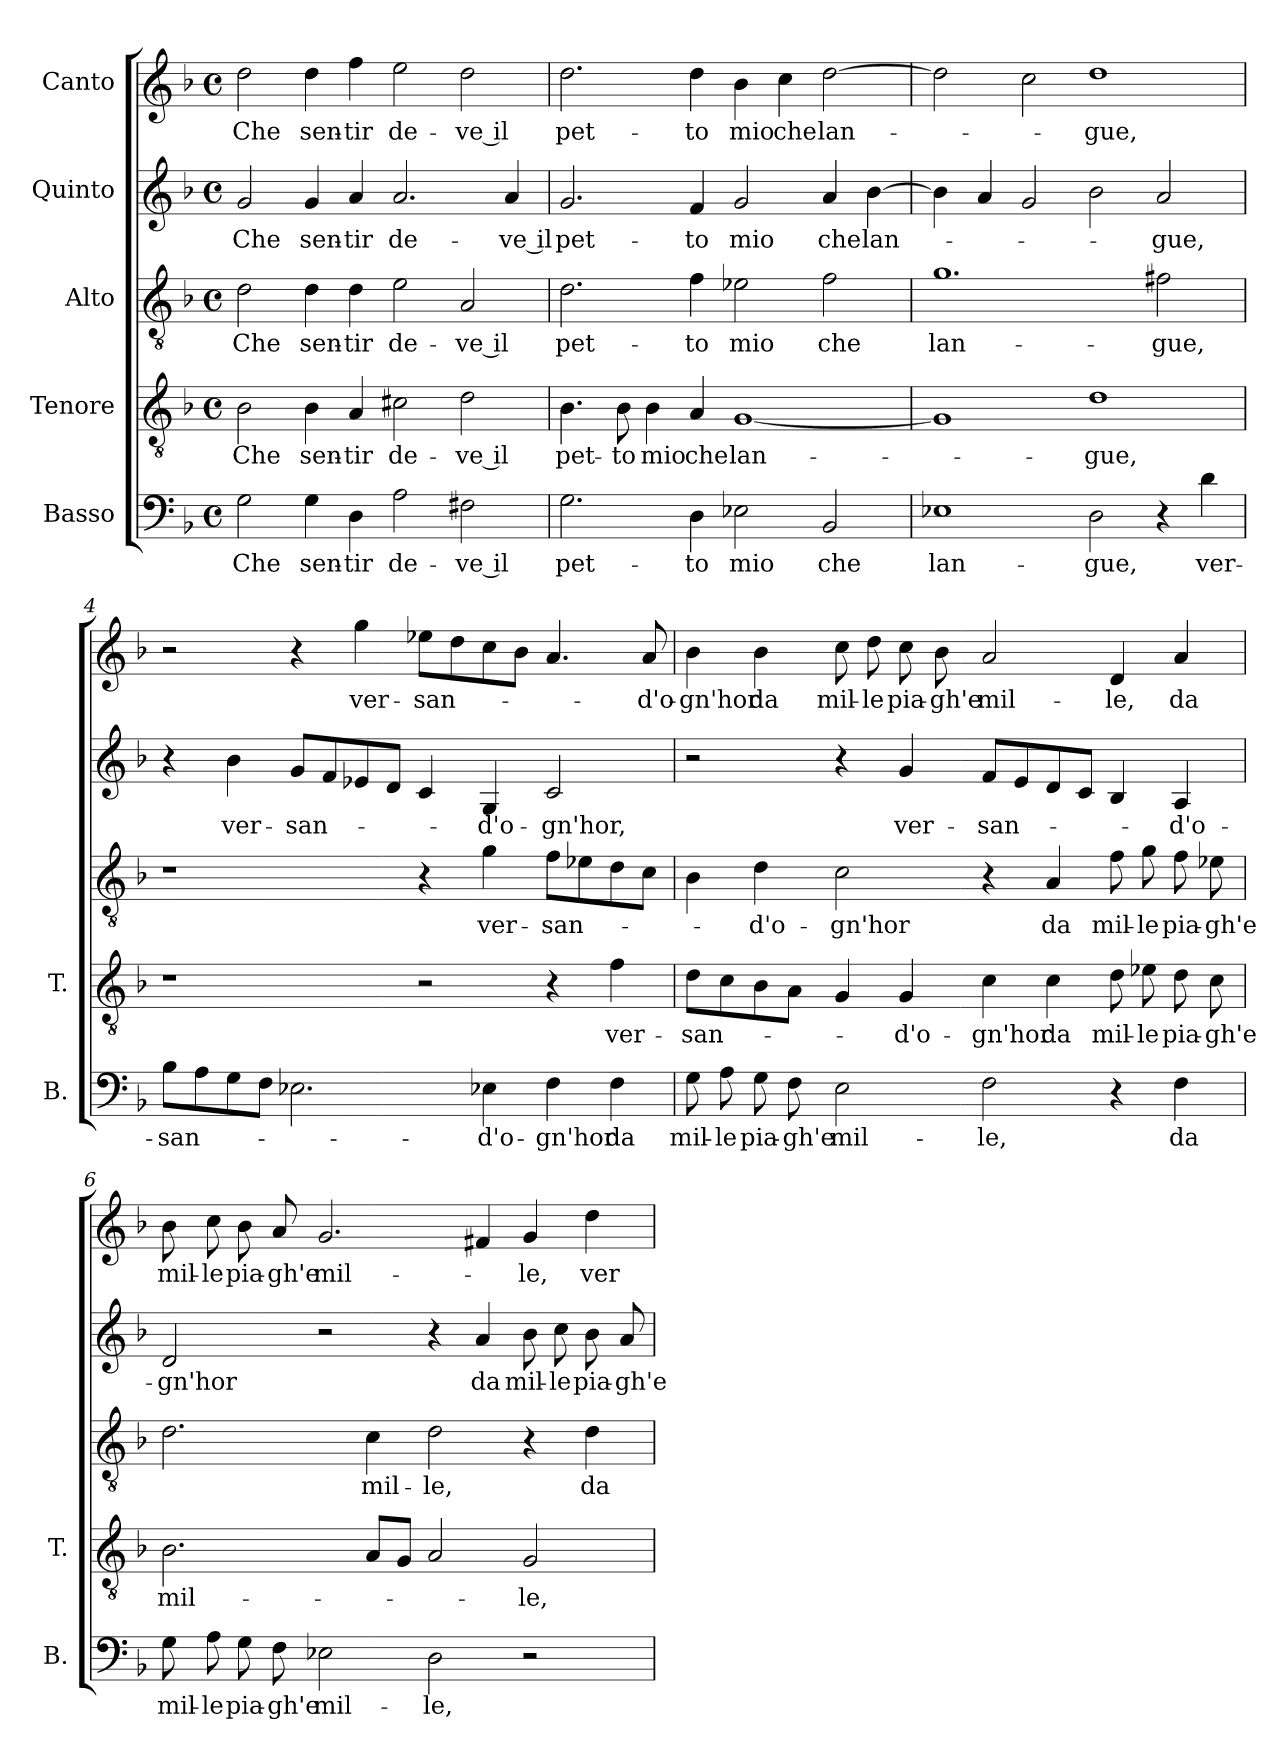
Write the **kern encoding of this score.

**kern	**text	**kern	**text	**kern	**text	**kern	**text	**kern	**text
*part5	*part5	*part4	*part4	*part3	*part3	*part2	*part2	*part1	*part1
*staff5	*staff5	*staff4	*staff4	*staff3	*staff3	*staff2	*staff2	*staff1	*staff1
*I"Basso	*	*I"Tenore	*	*I"Alto	*	*I"Quinto	*	*I"Canto	*
*I'B.	*	*I'T.	*	*	*	*	*	*	*
*clefF4	*	*clefGv2	*	*clefGv2	*	*clefG2	*	*clefG2	*
*k[b-]	*	*k[b-]	*	*k[b-]	*	*k[b-]	*	*k[b-]	*
*F:	*	*F:	*	*F:	*	*F:	*	*F:	*
*M4/4	*	*M4/4	*	*M4/4	*	*M4/4	*	*M4/4	*
*met(c)	*	*met(c)	*	*met(c)	*	*met(c)	*	*met(c)	*
=1	=1	=1	=1	=1	=1	=1	=1	=1	=1
2G\	Che	2B-\	Che	2d\	Che	2g/	Che	2dd\	Che
4G\	sen-	4B-\	sen-	4d\	sen-	4g/	sen-	4dd\	sen-
4D\	-tir	4A/	-tir	4d\	-tir	4a/	-tir	4ff\	-tir
2A\	de-	2c#X\	de-	2e\	de-	2.a/	de-	2ee\	de-
2F#X\	-ve il	2d\	-ve il	2A/	-ve il	.	.	2dd\	-ve il
.	.	.	.	.	.	4a/	-ve il	.	.
=2	=2	=2	=2	=2	=2	=2	=2	=2	=2
2.G\	pet-	4.B-\	pet-	2.d\	pet-	2.g/	pet-	2.dd\	pet-
.	.	8B-\	-to	.	.	.	.	.	.
.	.	4B-\	mio	.	.	.	.	.	.
4D\	-to	4A/	che	4f\	-to	4f/	-to	4dd\	-to
2E-X\	mio	[1G/	lan-	2e-X\	mio	2g/	mio	4b-\	mio
.	.	.	.	.	.	.	.	4cc\	che
2BB-/	che	.	.	2f\	che	4a/	che	[2dd\	lan-
.	.	.	.	.	.	[4b-\	lan-	.	.
=3	=3	=3	=3	=3	=3	=3	=3	=3	=3
1E-X\	lan-	1G/]	.	1.g\	lan-	4b-\]	.	2dd\]	.
.	.	.	.	.	.	4a/	.	.	.
.	.	.	.	.	.	2g/	.	2cc\	.
2D\	-gue,	1d\	-gue,	.	.	2b-\	.	1dd\	-gue,
4r	.	.	.	2f#X\	-gue,	2a/	-gue,	.	.
4d\	ver-	.	.	.	.	.	.	.	.
=4	=4	=4	=4	=4	=4	=4	=4	=4	=4
8B-\L	-san-	1r	.	1r	.	4r	.	2r	.
8A\	.	.	.	.	.	.	.	.	.
8G\	.	.	.	.	.	4b-\	ver-	.	.
8F\J	.	.	.	.	.	.	.	.	.
2.E-X\	.	.	.	.	.	8g/L	-san-	4r	.
.	.	.	.	.	.	8f/	.	.	.
.	.	.	.	.	.	8e-X/	.	4gg\	ver-
.	.	.	.	.	.	8d/J	.	.	.
.	.	2r	.	4r	.	4c/	.	8ee-X\L	-san-
.	.	.	.	.	.	.	.	8dd\	.
4E-X\	-d'o-	.	.	4g\	ver-	4G/	-d'o-	8cc\	.
.	.	.	.	.	.	.	.	8b-\J	.
4F\	-gn'hor	4r	.	8f\L	-san-	2c/	-gn'hor,	4.a/	.
.	.	.	.	8e-X\	.	.	.	.	.
4F\	da	4f\	ver-	8d\	.	.	.	.	.
.	.	.	.	8c\J	.	.	.	8a/	-d'o-
=5	=5	=5	=5	=5	=5	=5	=5	=5	=5
8G\	mil-	8d\L	-san-	4B-\	.	2r	.	4b-\	-gn'hor
8A\	-le	8c\	.	.	.	.	.	.	.
8G\	pia-	8B-\	.	4d\	-d'o-	.	.	4b-\	da
8F\	-gh'e	8A\J	.	.	.	.	.	.	.
2E\	mil-	4G/	.	2c\	-gn'hor	4r	.	8cc\	mil-
.	.	.	.	.	.	.	.	8dd\	-le
.	.	4G/	-d'o-	.	.	4g/	ver-	8cc\	pia-
.	.	.	.	.	.	.	.	8b-\	-gh'e
2F\	-le,	4c\	-gn'hor	4r	.	8f/L	-san-	2a/	mil-
.	.	.	.	.	.	8e/	.	.	.
.	.	4c\	da	4A/	da	8d/	.	.	.
.	.	.	.	.	.	8c/J	.	.	.
4r	.	8d\	mil-	8f\	mil-	4B-/	.	4d/	-le,
.	.	8e-X\	-le	8g\	-le	.	.	.	.
4F\	da	8d\	pia-	8f\	pia-	4A/	-d'o-	4a/	da
.	.	8c\	-gh'e	8e-X\	-gh'e	.	.	.	.
=6	=6	=6	=6	=6	=6	=6	=6	=6	=6
8G\	mil-	2.B-\	mil-	2.d\	.	2d/	-gn'hor	8b-\	mil-
8A\	-le	.	.	.	.	.	.	8cc\	-le
8G\	pia-	.	.	.	.	.	.	8b-\	pia-
8F\	-gh'e	.	.	.	.	.	.	8a/	-gh'e
2E-X\	mil-	.	.	.	.	2r	.	2.g/	mil-
.	.	8A/L	.	4c\	mil-	.	.	.	.
.	.	8G/J	.	.	.	.	.	.	.
2D\	-le,	2A/	.	2d\	-le,	4r	.	.	.
.	.	.	.	.	.	4a/	da	4f#X/	.
2r	.	2G/	-le,	4r	.	8b-\	mil-	4g/	-le,
.	.	.	.	.	.	8cc\	-le	.	.
.	.	.	.	4d\	da	8b-\	pia-	4dd\	ver-
.	.	.	.	.	.	8a/	-gh'e	.	.
=	=	=	=	=	=	=	=	=	=
*-	*-	*-	*-	*-	*-	*-	*-	*-	*-
